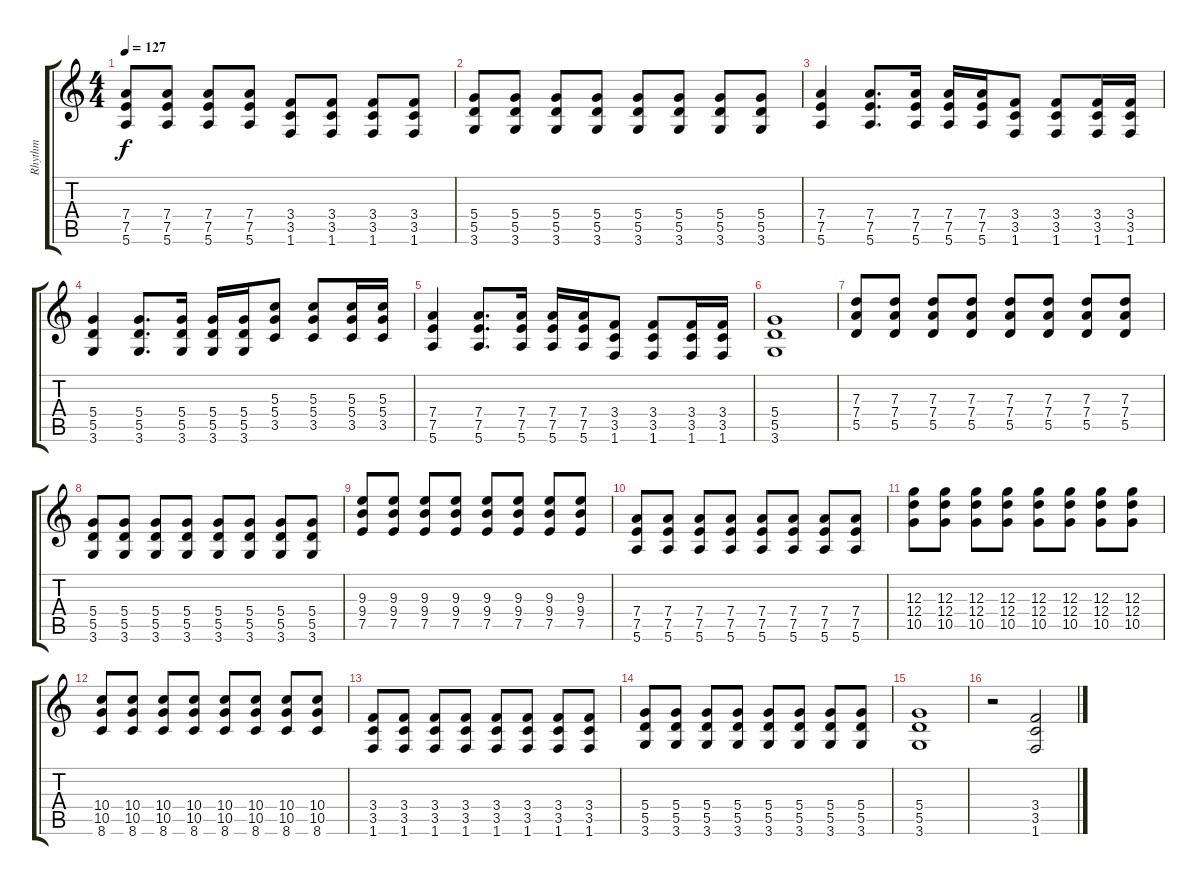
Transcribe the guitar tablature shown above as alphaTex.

\track ("Rhythm" "Rhythm") {instrument distortionguitar}
\staff {score tabs}
\tuning (E4 B3 G3 D3 A2 E2) {hide}
\ts (4 4)
\tempo 127
\clef g2
\ks c
(7.4 7.5 5.6).8{dy f} (7.4 7.5 5.6).8 (7.4 7.5 5.6).8 (7.4 7.5 5.6).8 (3.4 3.5 1.6).8 (3.4 3.5 1.6).8 (3.4 3.5 1.6).8 (3.4 3.5 1.6).8 |
(5.4 5.5 3.6).8 (5.4 5.5 3.6).8 (5.4 5.5 3.6).8 (5.4 5.5 3.6).8 (5.4 5.5 3.6).8 (5.4 5.5 3.6).8 (5.4 5.5 3.6).8 (5.4 5.5 3.6).8 |
(7.4 7.5 5.6).4 (7.4 7.5 5.6).8{d} (7.4 7.5 5.6).16 (7.4 7.5 5.6).16 (7.4 7.5 5.6).16 (3.4 3.5 1.6).8 (3.4 3.5 1.6).8 (3.4 3.5 1.6).16 (3.4 3.5 1.6).16 |
(5.4 5.5 3.6).4 (5.4 5.5 3.6).8{d} (5.4 5.5 3.6).16 (5.4 5.5 3.6).16 (5.4 5.5 3.6).16 (5.3 5.4 3.5).8 (5.3 5.4 3.5).8 (5.3 5.4 3.5).16 (5.3 5.4 3.5).16 |
(7.4 7.5 5.6).4 (7.4 7.5 5.6).8{d} (7.4 7.5 5.6).16 (7.4 7.5 5.6).16 (7.4 7.5 5.6).16 (3.4 3.5 1.6).8 (3.4 3.5 1.6).8 (3.4 3.5 1.6).16 (3.4 3.5 1.6).16 |
(5.4 5.5 3.6).1 |
(7.3 7.4 5.5).8 (7.3 7.4 5.5).8 (7.3 7.4 5.5).8 (7.3 7.4 5.5).8 (7.3 7.4 5.5).8 (7.3 7.4 5.5).8 (7.3 7.4 5.5).8 (7.3 7.4 5.5).8 |
(5.4 5.5 3.6).8 (5.4 5.5 3.6).8 (5.4 5.5 3.6).8 (5.4 5.5 3.6).8 (5.4 5.5 3.6).8 (5.4 5.5 3.6).8 (5.4 5.5 3.6).8 (5.4 5.5 3.6).8 |
(9.3 9.4 7.5).8 (9.3 9.4 7.5).8 (9.3 9.4 7.5).8 (9.3 9.4 7.5).8 (9.3 9.4 7.5).8 (9.3 9.4 7.5).8 (9.3 9.4 7.5).8 (9.3 9.4 7.5).8 |
(7.4 7.5 5.6).8 (7.4 7.5 5.6).8 (7.4 7.5 5.6).8 (7.4 7.5 5.6).8 (7.4 7.5 5.6).8 (7.4 7.5 5.6).8 (7.4 7.5 5.6).8 (7.4 7.5 5.6).8 |
(12.3 12.4 10.5).8 (12.3 12.4 10.5).8 (12.3 12.4 10.5).8 (12.3 12.4 10.5).8 (12.3 12.4 10.5).8 (12.3 12.4 10.5).8 (12.3 12.4 10.5).8 (12.3 12.4 10.5).8 |
(10.4 10.5 8.6).8 (10.4 10.5 8.6).8 (10.4 10.5 8.6).8 (10.4 10.5 8.6).8 (10.4 10.5 8.6).8 (10.4 10.5 8.6).8 (10.4 10.5 8.6).8 (10.4 10.5 8.6).8 |
(3.4 3.5 1.6).8 (3.4 3.5 1.6).8 (3.4 3.5 1.6).8 (3.4 3.5 1.6).8 (3.4 3.5 1.6).8 (3.4 3.5 1.6).8 (3.4 3.5 1.6).8 (3.4 3.5 1.6).8 |
(5.4 5.5 3.6).8 (5.4 5.5 3.6).8 (5.4 5.5 3.6).8 (5.4 5.5 3.6).8 (5.4 5.5 3.6).8 (5.4 5.5 3.6).8 (5.4 5.5 3.6).8 (5.4 5.5 3.6).8 |
(5.4 5.5 3.6).1 |
r.2 (3.4 3.5 1.6).2
